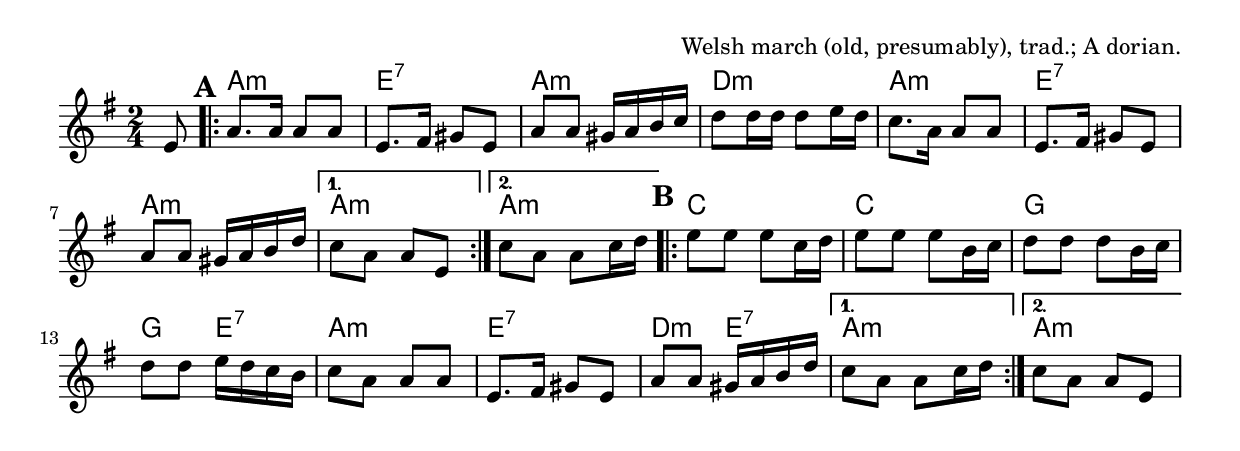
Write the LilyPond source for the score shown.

\version "2.18.2"
\include "util.ly"

\tocItem \markup "Ymdaith Yr Hen Gymry (The Old Welsh March)"

\score {
  <<
    \relative e' {
      \time 2/4
      \key a \dorian

      \partial 8 e8
      \repeat volta 2 {
        \mark \default
        a8. a16 a8 a |
        e8. fis16 gis8 e |
        a a gis16 a b c |
        d8 d16 d d8 e16 d |

        c8. a16 a8 a |
        e8. fis16 gis8 e |
        a a gis16 a b d |
      }
      \alternative {
        { c8 a a e | }
        { c'8 a a c16 d | }
      }

      \repeat volta 2 {
        \mark \default
        e8 e e c16 d |
        e8 e e b16 c |
        d8 d d b16 c |
        d8 d e16 d c b |

        c8 a a a |
        e8. fis16 gis8 e |
        a a gis16 a b d |
      }
      \alternative {
        { c8 a a c16 d | }
        { c8 a a e | }
      }
    }

    \chords {
      \time 2/4
      \partial 8 s8

      \repeat volta 2 {
        a2:m | e2:7 | a2:m | d2:m |
        a2:m | e2:7 | a2:m |
      }
      \alternative {
        { a2:m | }
        { a2:m | }
      }
      \repeat volta 2 {
        c2 | c2 | g2 | g4 e4:7 |
        a2:m | e2:7 | d4:m e4:7 |
      }
      \alternative {
        { a2:m | }
        { a2:m |}
      }
    }
  >>

  \header{
    title="Ymdaith Yr Hen Gymry (The Old Welsh March)"
    opus="Welsh march (old, presumably), trad.; A dorian."
  }
  \layout{indent=0}
  \midi{\tempo 4=100}
}